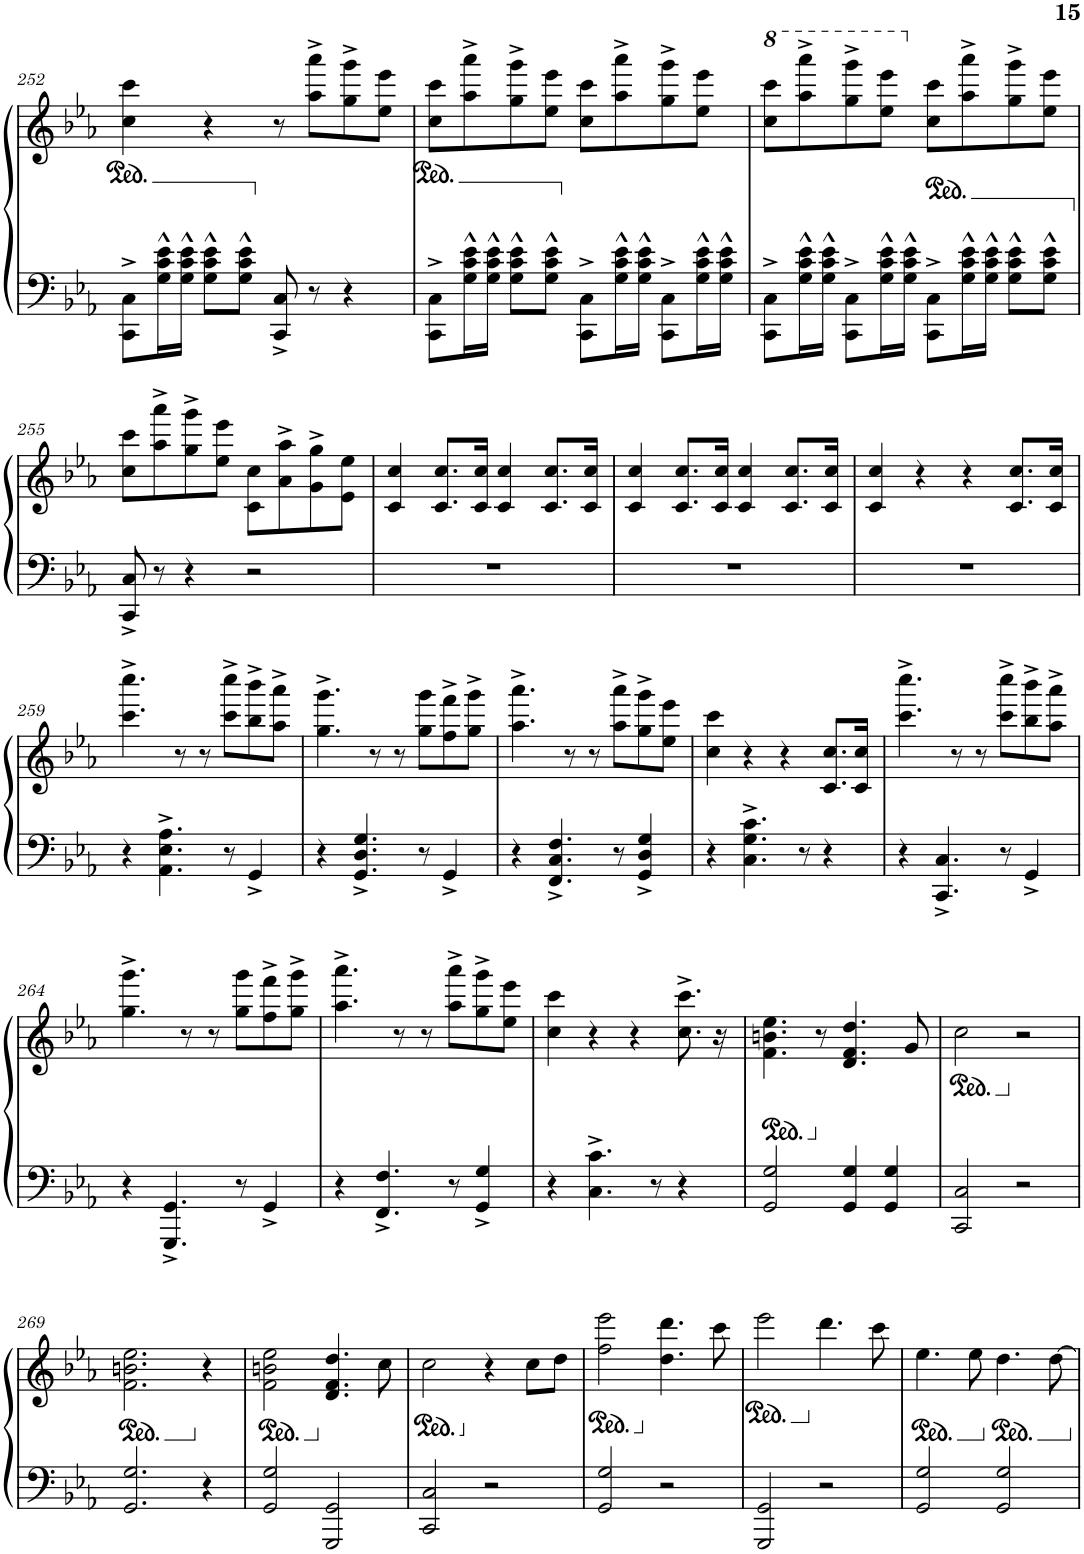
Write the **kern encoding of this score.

**kern	**kern
*part1	*part1
*staff2	*staff1
*I"Piano	*
*I'Pno.	*
!!LO:PB:g=z
*clefF4	*clefG2
*k[b-e-a-]	*k[b-e-a-]
*M4/4	*M4/4
=252	=252
8CC\^ 8C\^L	4cc\ 4ccc\
16G\^^ 16c\^^ 16e-\^^L	.
16G\^^ 16c\^^ 16e-\^^JJ	.
8G\^^ 8c\^^ 8e-\^^L	4r
8G\^^ 8c\^^ 8e-\^^J	.
8CC/^ 8C/^	8r
8r	8aa-\^ 8aaa-\^L
4r	8gg\^ 8ggg\^
.	8ee-\ 8eee-\J
=253	=253
8CC\^ 8C\^L	8cc\ 8ccc\L
16G\^^ 16c\^^ 16e-\^^L	8aa-\^ 8aaa-\^
16G\^^ 16c\^^ 16e-\^^JJ	.
8G\^^ 8c\^^ 8e-\^^L	8gg\^ 8ggg\^
8G\^^ 8c\^^ 8e-\^^J	8ee-\ 8eee-\J
8CC\^ 8C\^L	8cc\ 8ccc\L
16G\^^ 16c\^^ 16e-\^^L	8aa-\^ 8aaa-\^
16G\^^ 16c\^^ 16e-\^^JJ	.
8CC\^ 8C\^L	8gg\^ 8ggg\^
16G\^^ 16c\^^ 16e-\^^L	8ee-\ 8eee-\J
16G\^^ 16c\^^ 16e-\^^JJ	.
=254	=254
*	*8va
8CC\^ 8C\^L	8ccc\ 8cccc\L
16G\^^ 16c\^^ 16e-\^^L	8aaa-\^ 8aaaa-\^
16G\^^ 16c\^^ 16e-\^^JJ	.
8CC\^ 8C\^L	8ggg\^ 8gggg\^
16G\^^ 16c\^^ 16e-\^^L	8eee-\ 8eeee-\J
16G\^^ 16c\^^ 16e-\^^JJ	.
*	*X8va
8CC\^ 8C\^L	8cc\ 8ccc\L
16G\^^ 16c\^^ 16e-\^^L	8aa-\^ 8aaa-\^
16G\^^ 16c\^^ 16e-\^^JJ	.
8G\^^ 8c\^^ 8e-\^^L	8gg\^ 8ggg\^
8G\^^ 8c\^^ 8e-\^^J	8ee-\ 8eee-\J
!!LO:LB:g=z
=255	=255
8CC/^ 8C/^	8cc\ 8ccc\L
8r	8aa-\^ 8aaa-\^
4r	8gg\^ 8ggg\^
.	8ee-\ 8eee-\J
2r	8c\ 8cc\L
.	8a-\^ 8aa-\^
.	8g\^ 8gg\^
.	8e-\ 8ee-\J
=256	=256
1r	4c/ 4cc/
.	8.c/ 8.cc/L
.	16c/ 16cc/Jk
.	4c/ 4cc/
.	8.c/ 8.cc/L
.	16c/ 16cc/Jk
=257	=257
1r	4c/ 4cc/
.	8.c/ 8.cc/L
.	16c/ 16cc/Jk
.	4c/ 4cc/
.	8.c/ 8.cc/L
.	16c/ 16cc/Jk
=258	=258
1r	4c/ 4cc/
.	4r
.	4r
.	8.c/ 8.cc/L
.	16c/ 16cc/Jk
!!LO:LB:g=z
=259	=259
4r	4.ccc\^ 4.cccc\^
4.AA-\^ 4.E-\^ 4.A-\^	.
.	8r
.	8r
8r	8ccc\^ 8cccc\^L
4GG^/	8bb-\^ 8bbb-\^
.	8aa-\^ 8aaa-\^J
=260	=260
4r	4.gg\^ 4.ggg\^
4.GG/^ 4.D/^ 4.G/^	.
.	8r
.	8r
8r	8gg\ 8ggg\L
4GG^/	8ff\^ 8fff\^
.	8gg\^ 8ggg\^J
=261	=261
4r	4.aa-\^ 4.aaa-\^
4.FF/^ 4.C/^ 4.F/^	.
.	8r
.	8r
8r	8aa-\^ 8aaa-\^L
4GG/^ 4D/^ 4G/^	8gg\^ 8ggg\^
.	8ee-\ 8eee-\J
=262	=262
4r	4cc\ 4ccc\
4.C\^ 4.G\^ 4.c\^	4r
.	4r
8r	.
4r	8.c/ 8.cc/L
.	16c/ 16cc/Jk
=263	=263
4r	4.ccc\^ 4.cccc\^
4.CC/^ 4.C/^	.
.	8r
.	8r
8r	8ccc\^ 8cccc\^L
4GG^/	8bb-\^ 8bbb-\^
.	8aa-\^ 8aaa-\^J
!!LO:LB:g=z
=264	=264
4r	4.gg\^ 4.ggg\^
4.GGG/^ 4.GG/^	.
.	8r
.	8r
8r	8gg\ 8ggg\L
4GG^/	8ff\^ 8fff\^
.	8gg\^ 8ggg\^J
=265	=265
4r	4.aa-\^ 4.aaa-\^
4.FF/^ 4.F/^	.
.	8r
.	8r
8r	8aa-\^ 8aaa-\^L
4GG/^ 4G/^	8gg\^ 8ggg\^
.	8ee-\ 8eee-\J
=266	=266
4r	4cc\ 4ccc\
4.C\^ 4.c\^	4r
.	4r
8r	.
4r	8.cc\^ 8.ccc\^
.	16r
=267	=267
*	*ped
2GG/ 2G/	4.f\ 4.bn\ 4.ee-\
*	*Xped
.	8r
4GG/ 4G/	4.d/ 4.f/ 4.dd/
4GG/ 4G/	.
.	8g/
=268	=268
*	*ped
2CC/ 2C/	2cc\
*	*Xped
2r	2r
!!LO:LB:g=z
=269	=269
*	*ped
2.GG/ 2.G/	2.f\ 2.bn\ 2.ee-\
*	*Xped
4r	4r
=270	=270
*	*ped
2GG/ 2G/	2f\ 2bn\ 2ee-\
*	*Xped
2GGG/ 2GG/	4.d/ 4.f/ 4.dd/
.	8cc\
=271	=271
*	*ped
2CC/ 2C/	2cc\
*	*Xped
2r	4r
.	8cc\L
.	8dd\J
=272	=272
*	*ped
2GG/ 2G/	2ff\ 2eee-\
*	*Xped
2r	4.dd\ 4.ddd\
.	8ccc\
=273	=273
*	*ped
2GGG/ 2GG/	2eee-\
*	*Xped
2r	4.ddd\
.	8ccc\
=274	=274
*	*ped
2GG/ 2G/	4.ee-\
.	8ee-\
*	*Xped
*	*ped
2GG/ 2G/	4.dd\
.	[8dd\
*	*Xped
=	=
*-	*-
